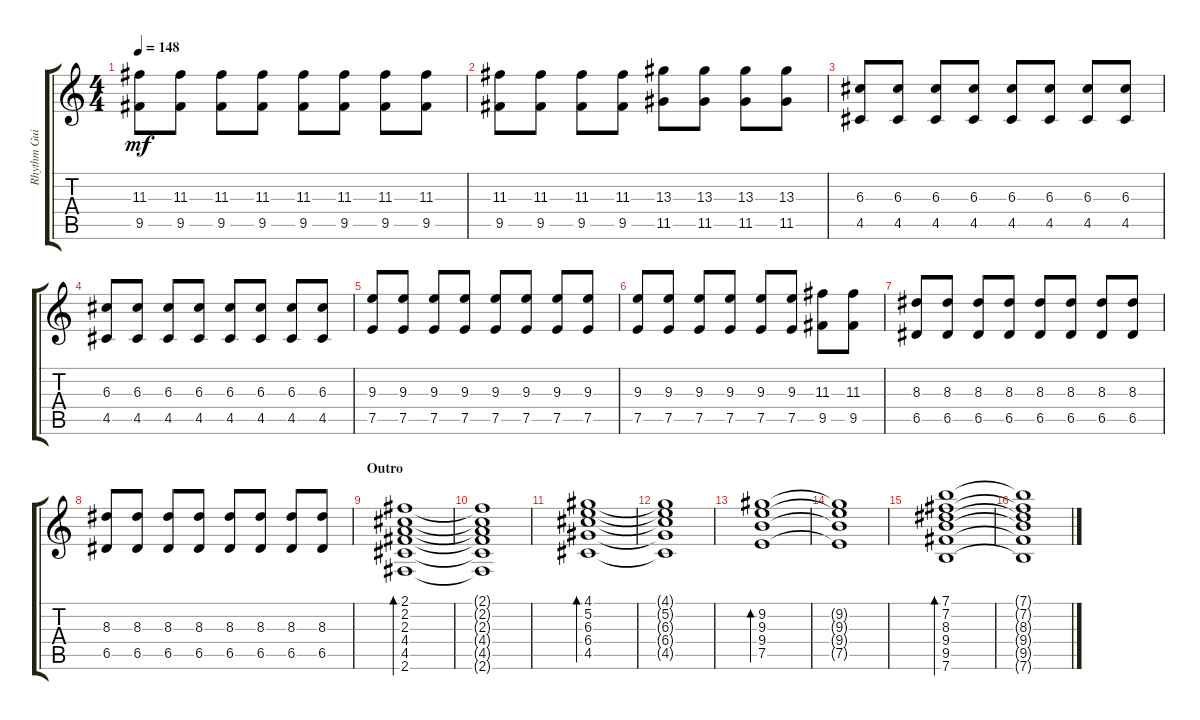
\track ("Rhythm Guitar" "Rhythm Gui") {instrument distortionguitar}
\staff {score tabs}
\tuning (E4 B3 G3 D3 A2 E2) {hide}
\ts (4 4)
\tempo 148
\clef g2
\ks c
(11.3 9.5).8{dy mf} (11.3 9.5).8 (11.3 9.5).8 (11.3 9.5).8 (11.3 9.5).8 (11.3 9.5).8 (11.3 9.5).8 (11.3 9.5).8 |
(11.3 9.5).8 (11.3 9.5).8 (11.3 9.5).8 (11.3 9.5).8 (13.3 11.5).8 (13.3 11.5).8 (13.3 11.5).8 (13.3 11.5).8 |
(6.3 4.5).8 (6.3 4.5).8 (6.3 4.5).8 (6.3 4.5).8 (6.3 4.5).8 (6.3 4.5).8 (6.3 4.5).8 (6.3 4.5).8 |
(6.3 4.5).8 (6.3 4.5).8 (6.3 4.5).8 (6.3 4.5).8 (6.3 4.5).8 (6.3 4.5).8 (6.3 4.5).8 (6.3 4.5).8 |
(9.3 7.5).8 (9.3 7.5).8 (9.3 7.5).8 (9.3 7.5).8 (9.3 7.5).8 (9.3 7.5).8 (9.3 7.5).8 (9.3 7.5).8 |
(9.3 7.5).8 (9.3 7.5).8 (9.3 7.5).8 (9.3 7.5).8 (9.3 7.5).8 (9.3 7.5).8 (11.3 9.5).8 (11.3 9.5).8 |
(8.3 6.5).8 (8.3 6.5).8 (8.3 6.5).8 (8.3 6.5).8 (8.3 6.5).8 (8.3 6.5).8 (8.3 6.5).8 (8.3 6.5).8 |
(8.3 6.5).8 (8.3 6.5).8 (8.3 6.5).8 (8.3 6.5).8 (8.3 6.5).8 (8.3 6.5).8 (8.3 6.5).8 (8.3 6.5).8 |
\section ("" "Outro")
(2.1 2.2 2.3 4.4 4.5 2.6).1{bd 60} |
(2.1{t} 2.2{t} 2.3{t} 4.4{t} 4.5{t} 2.6{t}).1 |
(4.1 5.2 6.3 6.4 4.5).1{bd 60} |
(4.1{t} 5.2{t} 6.3{t} 6.4{t} 4.5{t}).1 |
(9.2 9.3 9.4 7.5).1{bd 60} |
(9.2{t} 9.3{t} 9.4{t} 7.5{t}).1 |
(7.1 7.2 8.3 9.4 9.5 7.6).1{bd 60} |
(7.1{t} 7.2{t} 8.3{t} 9.4{t} 9.5{t} 7.6{t}).1
